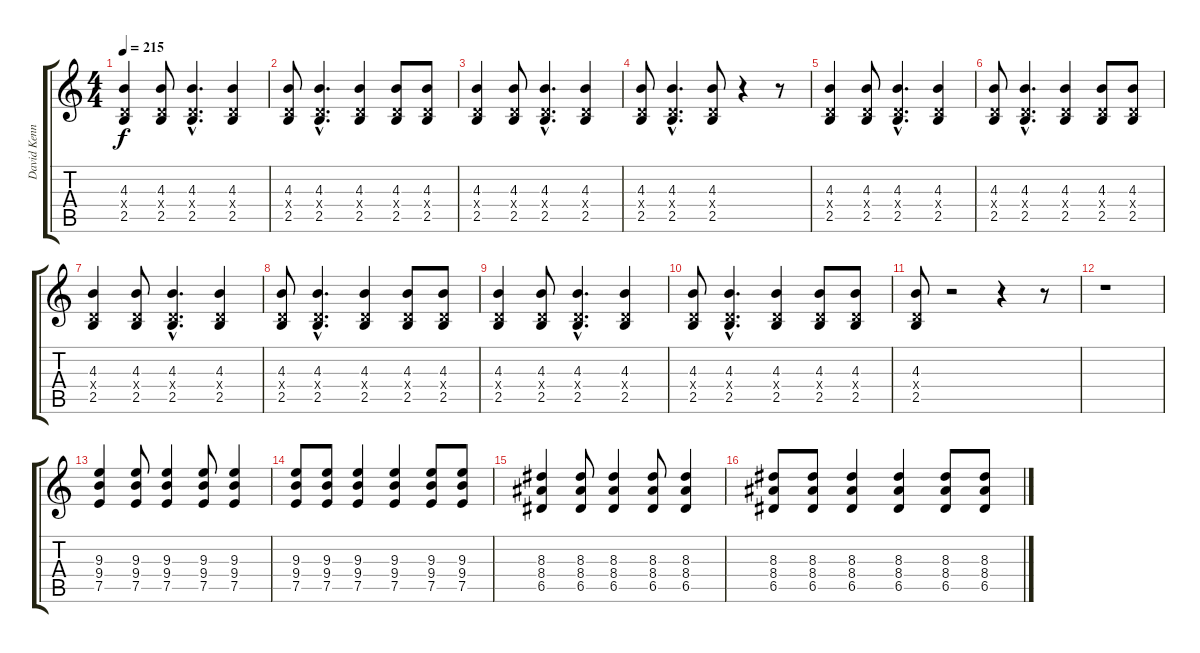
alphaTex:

\track ("David Kennedy (Guitar)" "David Kenn") {instrument distortionguitar}
\staff {score tabs}
\tuning (E4 B3 G3 D3 A2 E2) {hide}
\ts (4 4)
\tempo 215
\clef g2
\ks c
(4.3 0.4{x} 2.5).4{dy f} (4.3 0.4{x} 2.5).8 (4.3{hac} 0.4{hac x} 2.5{hac}).4{d} (4.3 0.4{x} 2.5).4 |
(4.3 0.4{x} 2.5).8 (4.3{hac} 0.4{hac x} 2.5{hac}).4{d} (4.3 0.4{x} 2.5).4 (4.3 0.4{x} 2.5).8 (4.3 0.4{x} 2.5).8 |
(4.3 0.4{x} 2.5).4 (4.3 0.4{x} 2.5).8 (4.3{hac} 0.4{hac x} 2.5{hac}).4{d} (4.3 0.4{x} 2.5).4 |
(4.3 0.4{x} 2.5).8 (4.3{hac} 0.4{hac x} 2.5{hac}).4{d} (4.3 0.4{x} 2.5).8 r.4 r.8 |
(4.3 0.4{x} 2.5).4 (4.3 0.4{x} 2.5).8 (4.3{hac} 0.4{hac x} 2.5{hac}).4{d} (4.3 0.4{x} 2.5).4 |
(4.3 0.4{x} 2.5).8 (4.3{hac} 0.4{hac x} 2.5{hac}).4{d} (4.3 0.4{x} 2.5).4 (4.3 0.4{x} 2.5).8 (4.3 0.4{x} 2.5).8 |
(4.3 0.4{x} 2.5).4 (4.3 0.4{x} 2.5).8 (4.3{hac} 0.4{hac x} 2.5{hac}).4{d} (4.3 0.4{x} 2.5).4 |
(4.3 0.4{x} 2.5).8 (4.3{hac} 0.4{hac x} 2.5{hac}).4{d} (4.3 0.4{x} 2.5).4 (4.3 0.4{x} 2.5).8 (4.3 0.4{x} 2.5).8 |
(4.3 0.4{x} 2.5).4 (4.3 0.4{x} 2.5).8 (4.3{hac} 0.4{hac x} 2.5{hac}).4{d} (4.3 0.4{x} 2.5).4 |
(4.3 0.4{x} 2.5).8 (4.3{hac} 0.4{hac x} 2.5{hac}).4{d} (4.3 0.4{x} 2.5).4 (4.3 0.4{x} 2.5).8 (4.3 0.4{x} 2.5).8 |
(4.3 0.4{x} 2.5).8 r.2 r.4 r.8 |
r.1 |
(9.3 9.4 7.5).4{instrument distortionguitar} (9.3 9.4 7.5).8 (9.3 9.4 7.5).4 (9.3 9.4 7.5).8 (9.3 9.4 7.5).4 |
(9.3 9.4 7.5).8 (9.3 9.4 7.5).8 (9.3 9.4 7.5).4 (9.3 9.4 7.5).4 (9.3 9.4 7.5).8 (9.3 9.4 7.5).8 |
(8.3 8.4 6.5).4 (8.3 8.4 6.5).8 (8.3 8.4 6.5).4 (8.3 8.4 6.5).8 (8.3 8.4 6.5).4 |
(8.3 8.4 6.5).8 (8.3 8.4 6.5).8 (8.3 8.4 6.5).4 (8.3 8.4 6.5).4 (8.3 8.4 6.5).8 (8.3 8.4 6.5).8
